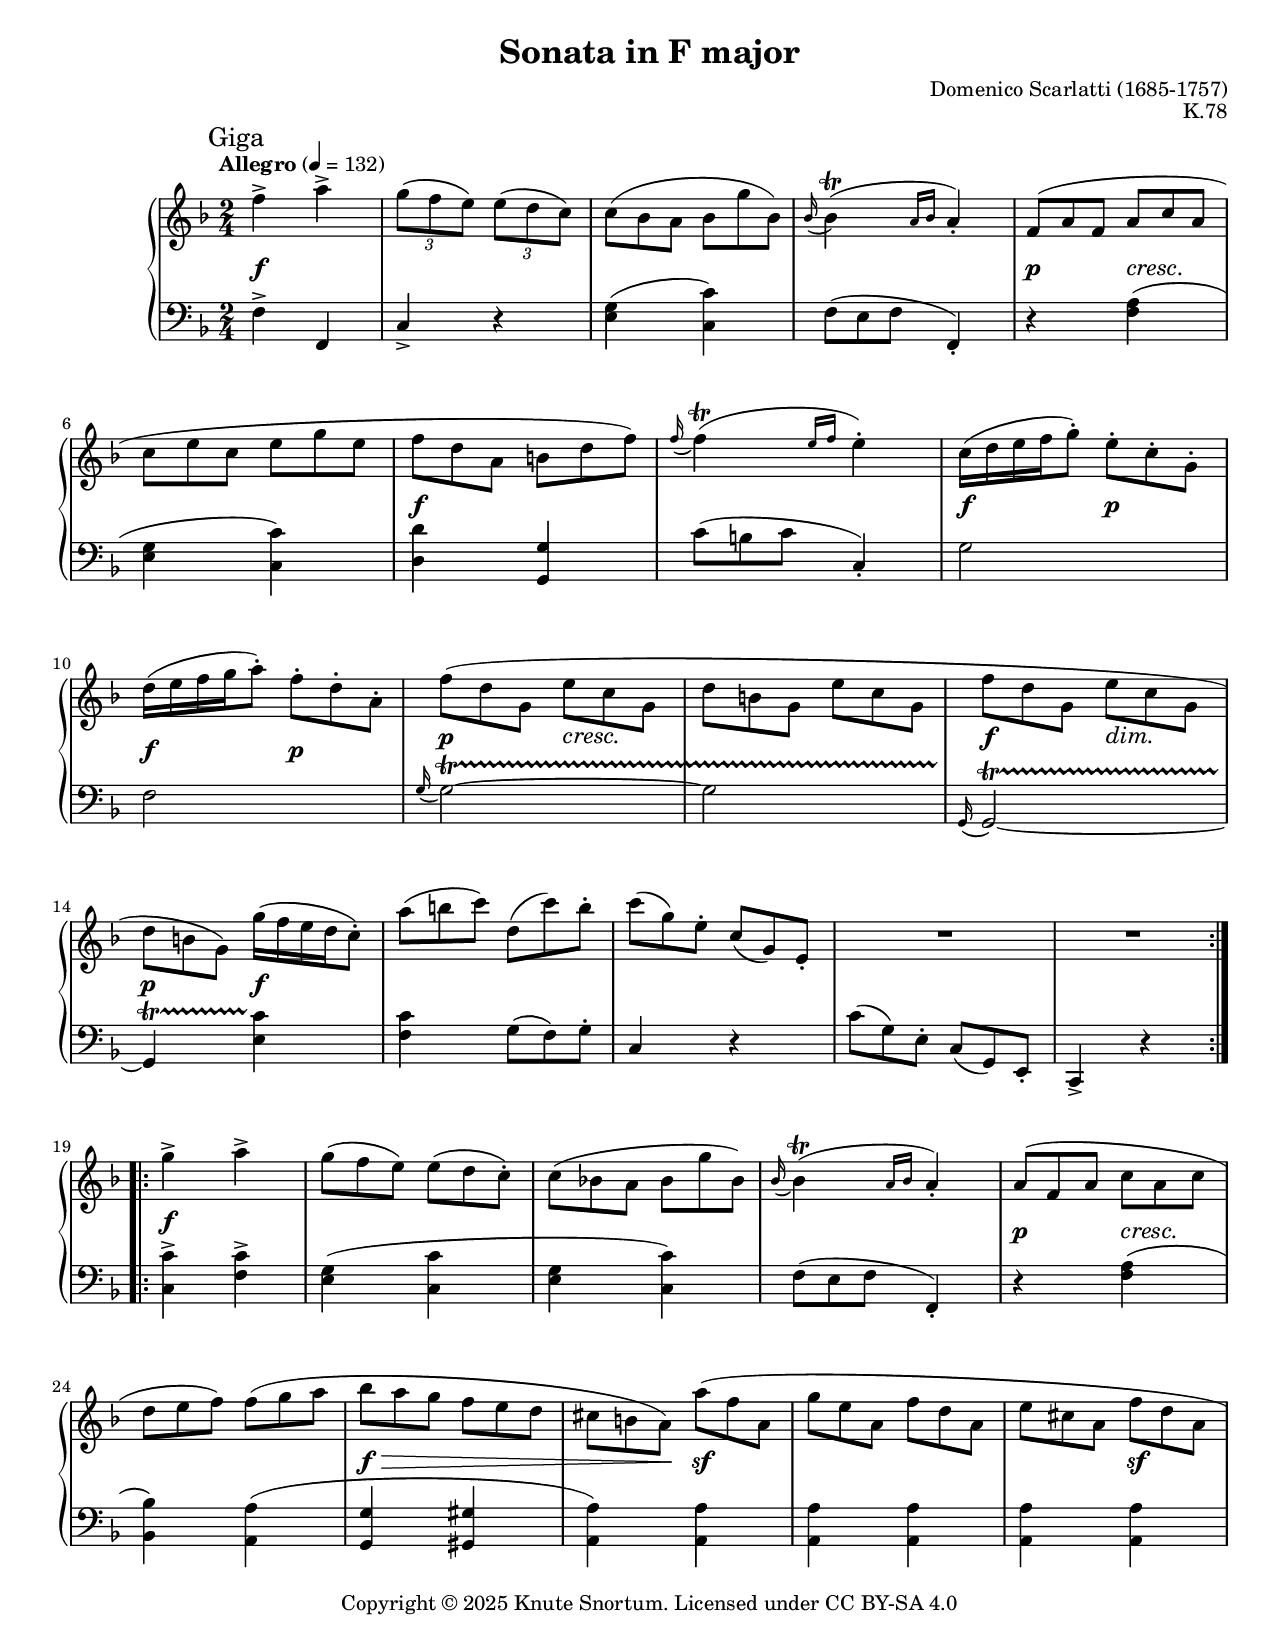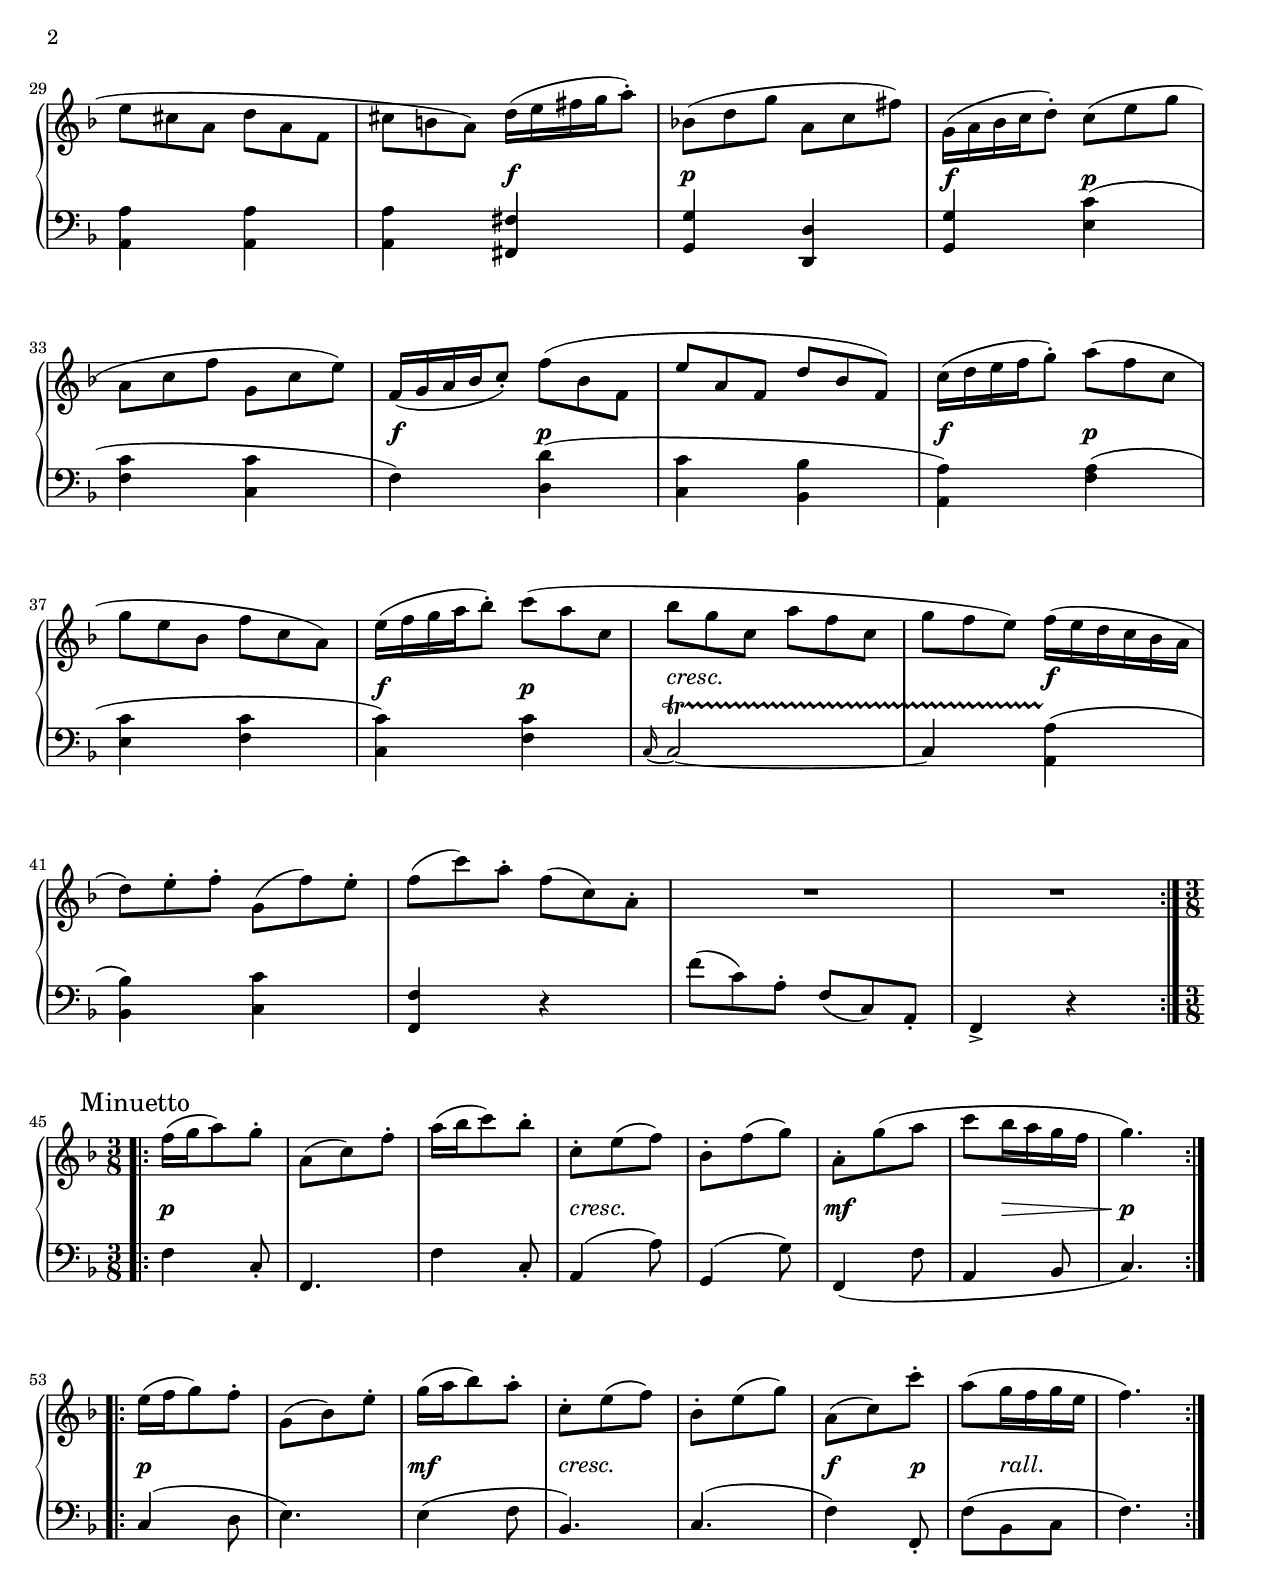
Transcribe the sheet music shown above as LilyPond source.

%...+....1....+....2....+....3....+....4....+....5....+....6....+....7....+....

\version "2.24.0"
\include "globals.ily"

\header { 
  title = "Sonata in F major"
  opus = "K.78"
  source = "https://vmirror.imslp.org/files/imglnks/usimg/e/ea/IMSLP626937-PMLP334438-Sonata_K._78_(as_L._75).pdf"
}

global = {
  \time 2/4
  \key f \major
}

rightHand = \relative {
  \global
  \mark "Giga"
  \repeat volta 2 {
    f''4-> a-> |
    \tuplet 3/2 4 { g8( f e)  e( d c) } |
    \tupletOff
    \tuplet 3/2 { \offsetPositions #'(0 . -1) c8( bf a  bf g' bf,) } |
    \grace { bf16( } \afterGrace 15/16 { \offsetPositions #'(-1 . 0)
      bf4)(\trill } { a16[ bf] } a4-.) |
    \tuplet 3/2 { 
      f8( a f  a c a |
      c8 e c  e g e |
      f8 d a  b d f) |
    }
    \grace { f16( } \afterGrace 15/16 { \offsetPositions #'(0 . 1)
      f4)(\trill } { e16[ f] } e4-.) |
    
    \barNumberCheck 9
    \tuplet 3/2 { 
      c16( d e f g8-.)  e-. c-. g-. |
      d'16( e f g a8-.)  f-. d-. a-. |
      f'8( d g,  e' c g |
      d'8 b g  e' c g |
      f'8 d g,  e' c g |
      d'8 b g)  g'16( f e d c8-.) |
      a'8( b c)  d,( c') b-. |
      c8( g) e-.  c( g) e-. |
    }
    
    \barNumberCheck 17
    R2 * 2 |
  }
  \repeat volta 2 {
    g'4-> a-> |
    \tuplet 3/2 { 
      g8( f e)  e( d c-.) |
      c8( bf! a  bf g' bf,) |
    }
    \grace { bf16( } \afterGrace 15/16 { \offsetPositions #'(-1 . 0)
      bf4)(\trill } { a16[ bf] } a4-.) |
    \tuplet 3/2 { 
      a8( f a  c a c |
      d8 e f)  f( g a |
      
      \barNumberCheck 25
      bf8 a g  f e d |
      cs8 b a)  a'( f a, |
      g'8 e a,  f' d a |
      e'8 cs a  f' d a |
      e'8 cs a  \stemDown d a f |
      cs'8 b a)  d16( e fs g a8-.) |
      bf,!8( d g  a, c fs) |
      g,16( a bf c d8-.)  c( e g |
      
      \barNumberCheck 33
      a,8 c f  g, c e) |
      \stemNeutral f,16( g a bf c8-.)  f( bf, f |
      e' a, f  d' bf f) |
      c'16( d e f g8-.)  a( f c |
      g'8 e bf  f' c a) |
      e'16( f g a bf8-.)  c( a c, |
      bf'8 g c,  a' f c |
      g'8 f e)  f16( e d c bf a |
      
      \barNumberCheck 41
      d8) e-. f-.  g,( f') e-. |
      f8( c') a-.  f( c) a-. |
    }
    R2 * 2 |
  }
  \mark "Minuetto"
  \time 3/8 
  \repeat volta 2 {
    f'16( g a8) g-. |
    a,8( c) f-. |
    a16( bf c8) bf-. |
    c,8-. e( f) |
    
    \barNumberCheck 49
    bf,8-. f'( g) |
    a,8-. g'( a |
    c8 bf16 a g f |
    g4.) |
  }
  \repeat volta 2 {
    e16( f g8) f-. |
    g,( bf) e-. |
    g16( a bf8) a-. |
    c,8-. e( f) |
    
    \barNumberCheck 57
    bf,8-. e( g) |
    a,8( c) c'-. |
    a8( g16 f g e |
    f4.) |
  }
}

leftHand = \relative {
  \global
  \clef bass
  \repeat volta 2 {
    f4-> f, |
    c'4-> r |
    <e g>4( <c c'>) |
    \tupletOff \tuplet 3/2 { f8( e f } f,4-.) |
    r4 <f' a>( |
    <e g>4 <c c'>) |
    <d d'>4 <g, g'> |
    \tuplet 3/2 { c'8( b c } c,4-.) |
    
    \barNumberCheck 9
    g'2 |
    f2 |
    \grace { g16( } g2)~\startTrillSpan |
    g2 |
    \grace { g,16(\stopTrillSpan } g2)~\startTrillSpan |
    g4 <e' c'>\stopTrillSpan |
    <f c'>4 \tuplet 3/2 { g8( f) g-. } |
    c,4 r |
    
    \barNumberCheck 17
    \tuplet 3/2 { c'8( g) e-.  c( g) e-. } |
    c4-> r |
  }
  \repeat volta 2 {
    <c' c'>4-> <f c'>-> |
    <e g>4( <c c'> |
    <e g>4 <c c'>) |
    \tuplet 3/2 { f8( e f } f,4-.) |
    r4 <f' a>( |
    <bf, bf'>4) <a a'>( |
    
    \barNumberCheck 25
    <g g'>4 <gs gs'> |
    <a a'>4) <a a'> |
    <a a'>4 <a a'> |
    <a a'>4 <a a'> |
    <a a'>4 <a a'> |
    <a a'>4 <fs fs'> |
    <g g'>4 <d d'> |
    <g g'>4 <e' c'>( |
    
    \barNumberCheck 33
    <f c'>4 <c c'> |
    f4) <d d'>( |
    <c c'>4 <bf bf'> |
    <a a'>4) <f' a>( |
    <e c'>4 <f c'> |
    <c c'>4) <f c'> |
    \grace { c16( } c2)~\startTrillSpan |
    c4 <a a'>(\stopTrillSpan |
    
    \barNumberCheck 41
    <bf bf'>4) <c c'> |
    <f, f'>4 r |
    \tuplet 3/2 { f''8( c) a-.  f( c) a-. } |
    f4-> r |
  }
  \time 3/8
  \repeat volta 2 {
    f'4 c8-. |
    f,4. |
    f'4 c8-. |
    \offsetPositions #'(2.5 . 0) a4( a'8) |
    
    \barNumberCheck 49
    \offsetPositions #'(2.5 . 0) g,4( g'8) |
    f,4_( f'8 |
    a,4 bf8 |
    c4.) |
  }
  \repeat volta 2 {
    \offsetPositions #'(2.5 . 0) c4( d8 |
    e4.) |
    \offsetPositions #'(0 . 1.5) e4( f8 |
    bf,4.) |
    
    \barNumberCheck 57
    \offsetPositions #'(2.5 . 0) c4.( |
    f4) f,8-. |
    \stemDown f'8( bf, c |
    f4.) |
  }
}

dynamics = {
  \override TextScript.Y-offset = -0.5
  \override DynamicTextSpanner.style = #'none
  \repeat volta 2 {
    s2\f |
    s2 * 2 |
    \tag layout { s2 } \tag midi { s4\mf s\f } |
    s4\p s\cresc |
    s2 |
    s2\f |
    \tag layout { s2 } \tag midi { s4\mf s\f } |
    
    \barNumberCheck 9
    s4\f s\p |
    s4-\tweak Y-offset -2 \f s-\tweak Y-offset -2 \p |
    s4\p s\cresc |
    s2 |
    s4\f s\dim |
    s4\p s\f |
    s2 * 2 |
    
    \barNumberCheck 17
    s2 * 2 |
  }
  \repeat volta 2 {
    s2-\tweak Y-offset 0.5 \f |
    s2 * 2 |
    \tag layout { s2 } \tag midi { s4\mf s\f } |
    s4\p s\cresc |
    s2 |
    
    \barNumberCheck 25
    s2\f\> |
    \tuplet 3/2 { s4 s8\! } \tag layout { s4\sf }
      \tag midi { \tuplet 3/2 { s8\fff s4\f } } |
    s2 |
    \tuplet 3/2 { s4 s8\! } \tag layout { s4\sf }
      \tag midi { \tuplet 3/2 { s8\fff s4\f } } |
    s2 |
    s4 s\f |
    s2\p |
    s4-\tweak Y-offset -1 \f s-\tweak Y-offset -1 \p |
    
    \barNumberCheck 33
    s2 |
    s4\f s\p |
    s2 |
    s4\f s\p |
    s2 |
    s4\f s\p |
    s2-\tweak Y-offset 1 \cresc |
    s4 s-\tweak Y-offset 0.5 \f |
    
    \barNumberCheck 41
    s2 * 4 |
  }
  \time 3/8
  \repeat volta 2 {
    s4.\p |
    s4. * 2 |
    s4.\cresc |
    
    \barNumberCheck 49
    s4. |
    s4.\mf |
    s8 s4\> |
    s4.\p |
  }
  \repeat volta 2 {
    s4.\p |
    s4. |
    s4.\mf |
    s4.\cresc |
    
    \barNumberCheck 57
    s4. |
    s4\f s8\p |
    s8 s4^\rall |
    s4. |
  }
}

tempi = {
  \repeat volta 2 {
    \tempo "Allegro" 4 = 132
    s2 * 16 |
    
    \barNumberCheck 17
    \set Score.tempoHideNote = ##t
    s4 \tempo 4 = 120 s |
    \tempo 4 = 112 s2 |
  }
  \repeat volta 2 {
    \tempo 4 = 132
    s2 * 6 |
    
    \barNumberCheck 25
    s2 * 16 |
    
    \barNumberCheck 41
    s2 * 2 |
    \tag layout { s2 * 2 | }
    \tag midi {
      \alternative {
        {
          s4 \tempo 4 = 120 s |
          \tempo 4 = 112 s2 |
        }
        {
          \tempo 4 = 116 s4 \tempo 4 = 104 s |
          \tempo 4 = 92 s2 |
        }
      }
    }
  }
  \time 3/8
  \repeat volta 2 {
    \tempo 8 = 132
    s4. * 4 |
    
    \barNumberCheck 49
    s4. * 4 |
  }
  \repeat volta 2 {
    s4. * 4 |
    
    \barNumberCheck 57
    s4. * 2 |
    \tag layout { s4. * 2 | }
    \tag midi {
      \alternative {
        { s4. * 2 | }
        {
          s8 \tempo 8 = 116 s \tempo 8 = 104 s |
          \tempo 8 = 92 s4. |
        }
      }
    }
  }
}

forceBreaks = {
  % page 1
  s2 * 5 \break
  s2 * 4 \break
  s2 * 4 \break
  s2 * 5 \break
  s2 * 5 \break
  s2 * 5 \pageBreak
  
  % page 2
  s2 * 4 \break
  s2 * 4 \break
  s2 * 4 \break
  s2 * 4 \break
  s4. * 8 \break
}

\score {
  \keepWithTag layout  
  \new PianoStaff \with {
    \override StaffGrouper.staff-staff-spacing = 
      #'((basic-distance . 10)
         (padding . 1))
  } <<
    \new Staff = "upper" \rightHand
    \new Dynamics \dynamics
    \new Staff = "lower" \leftHand
    \new Dynamics \tempi
    \new Devnull \forceBreaks
  >>
  \layout {}
}

\include "articulate.ly"

\score {
  \keepWithTag midi
  \articulate <<
    \new Staff = "upper" << \rightHand \dynamics \tempi >>
    \new Staff = "lower" << \leftHand \dynamics \tempi >>
  >>
  \midi {}
}
